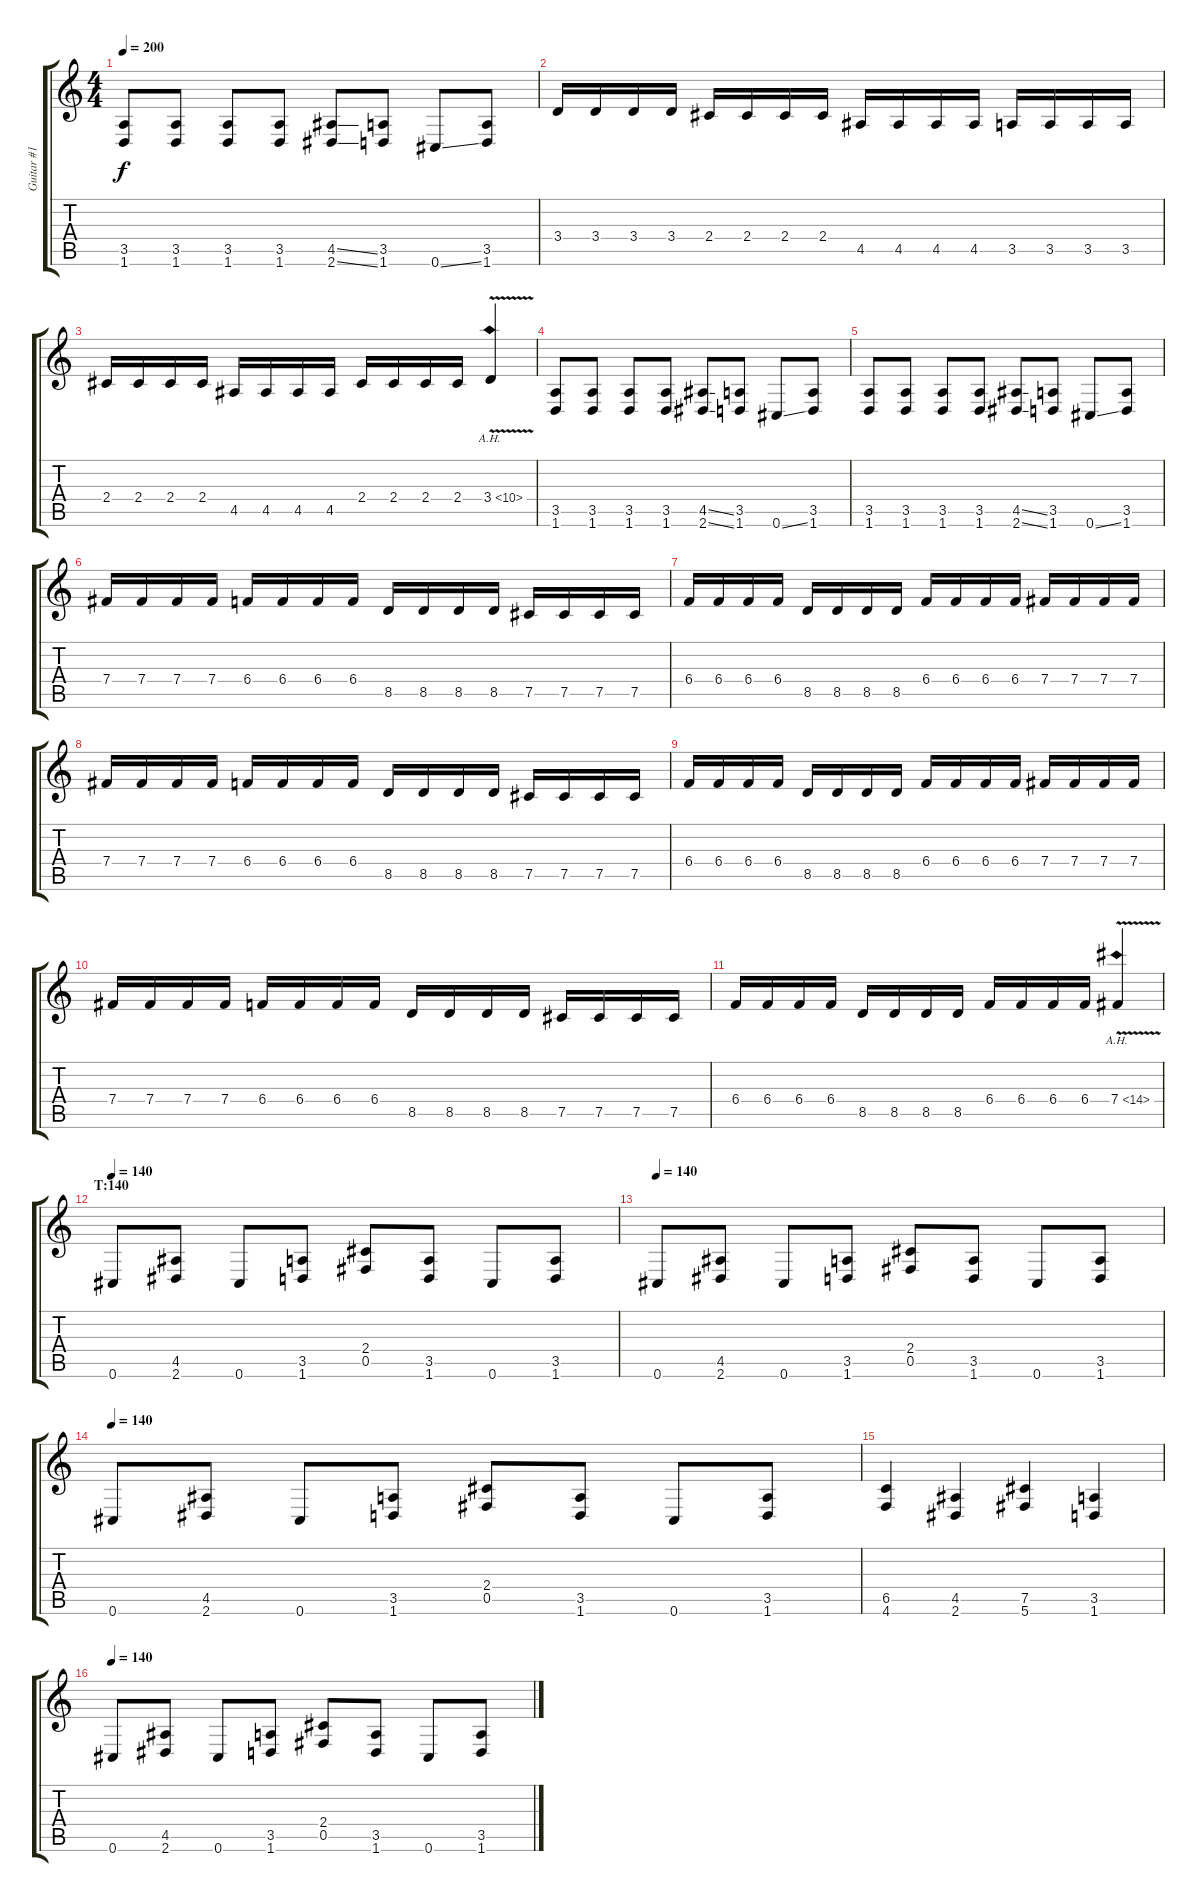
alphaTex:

\track ("Guitar #1" "Guitar #1") {instrument distortionguitar}
\staff {score tabs}
\tuning (Db4 Ab3 E3 B2 Gb2 Db2) {hide}
\ts (4 4)
\tempo 200
\clef g2
\ks c
(3.5 1.6).8{dy f} (3.5 1.6).8 (3.5 1.6).8 (3.5 1.6).8 (4.5{ss} 2.6{ss}).8 (3.5 1.6).8 0.6{ss}.8 (3.5 1.6).8 |
3.4.16 3.4.16 3.4.16 3.4.16 2.4.16 2.4.16 2.4.16 2.4.16 4.5.16 4.5.16 4.5.16 4.5.16 3.5.16 3.5.16 3.5.16 3.5.16 |
2.4.16 2.4.16 2.4.16 2.4.16 4.5.16 4.5.16 4.5.16 4.5.16 2.4.16 2.4.16 2.4.16 2.4.16 3.4{ah 7 v}.4 |
(3.5 1.6).8 (3.5 1.6).8 (3.5 1.6).8 (3.5 1.6).8 (4.5{ss} 2.6{ss}).8 (3.5 1.6).8 0.6{ss}.8 (3.5 1.6).8 |
(3.5 1.6).8 (3.5 1.6).8 (3.5 1.6).8 (3.5 1.6).8 (4.5{ss} 2.6{ss}).8 (3.5 1.6).8 0.6{ss}.8 (3.5 1.6).8 |
7.4.16 7.4.16 7.4.16 7.4.16 6.4.16 6.4.16 6.4.16 6.4.16 8.5.16 8.5.16 8.5.16 8.5.16 7.5.16 7.5.16 7.5.16 7.5.16 |
6.4.16 6.4.16 6.4.16 6.4.16 8.5.16 8.5.16 8.5.16 8.5.16 6.4.16 6.4.16 6.4.16 6.4.16 7.4.16 7.4.16 7.4.16 7.4.16 |
7.4.16 7.4.16 7.4.16 7.4.16 6.4.16 6.4.16 6.4.16 6.4.16 8.5.16 8.5.16 8.5.16 8.5.16 7.5.16 7.5.16 7.5.16 7.5.16 |
6.4.16 6.4.16 6.4.16 6.4.16 8.5.16 8.5.16 8.5.16 8.5.16 6.4.16 6.4.16 6.4.16 6.4.16 7.4.16 7.4.16 7.4.16 7.4.16 |
7.4.16 7.4.16 7.4.16 7.4.16 6.4.16 6.4.16 6.4.16 6.4.16 8.5.16 8.5.16 8.5.16 8.5.16 7.5.16 7.5.16 7.5.16 7.5.16 |
6.4.16 6.4.16 6.4.16 6.4.16 8.5.16 8.5.16 8.5.16 8.5.16 6.4.16 6.4.16 6.4.16 6.4.16 7.4{ah 7 v}.4 |
\section ("" "T:140")
\tempo 140
0.6.8 (4.5 2.6).8 0.6.8 (3.5 1.6).8 (2.4 0.5).8 (3.5 1.6).8 0.6.8 (3.5 1.6).8 |
\tempo 140
0.6.8 (4.5 2.6).8 0.6.8 (3.5 1.6).8 (2.4 0.5).8 (3.5 1.6).8 0.6.8 (3.5 1.6).8 |
\tempo 140
0.6.8 (4.5 2.6).8 0.6.8 (3.5 1.6).8 (2.4 0.5).8 (3.5 1.6).8 0.6.8 (3.5 1.6).8 |
(6.5 4.6).4 (4.5 2.6).4 (7.5 5.6).4 (3.5 1.6).4 |
\tempo 140
0.6.8 (4.5 2.6).8 0.6.8 (3.5 1.6).8 (2.4 0.5).8 (3.5 1.6).8 0.6.8 (3.5 1.6).8
